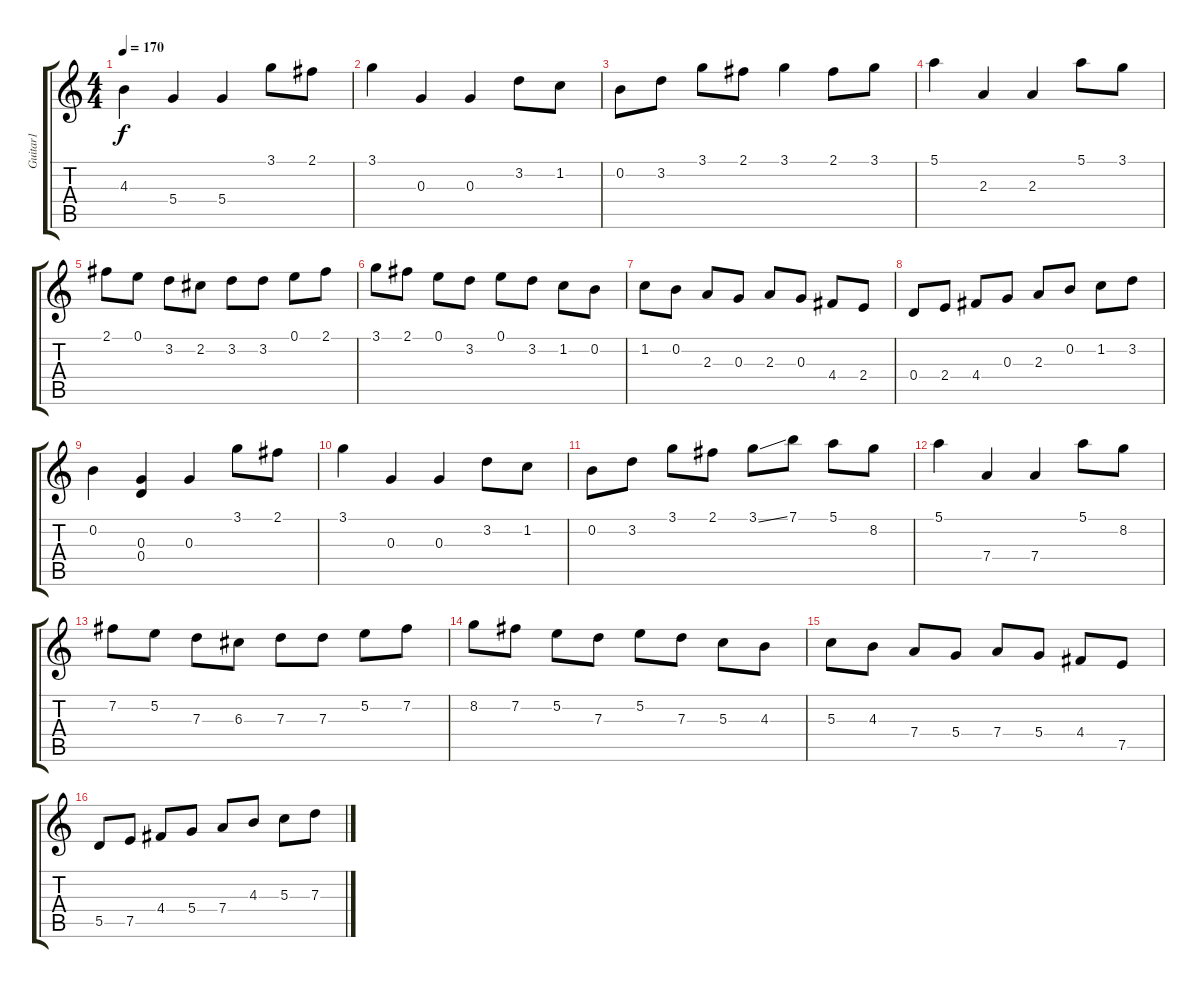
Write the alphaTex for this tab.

\track ("Guitar1" "Guitar1") {instrument overdrivenguitar}
\staff {score tabs}
\tuning (E4 B3 G3 D3 A2 E2) {hide}
\ts (4 4)
\tempo 170
\clef g2
\ks c
4.3.4{dy f} 5.4.4 5.4.4 3.1.8 2.1.8 |
3.1.4 0.3.4 0.3.4 3.2.8 1.2.8 |
0.2.8 3.2.8 3.1.8 2.1.8 3.1.4 2.1.8 3.1.8 |
5.1.4 2.3.4 2.3.4 5.1.8 3.1.8 |
2.1.8 0.1.8 3.2.8 2.2.8 3.2.8 3.2.8 0.1.8 2.1.8 |
3.1.8 2.1.8 0.1.8 3.2.8 0.1.8 3.2.8 1.2.8 0.2.8 |
1.2.8 0.2.8 2.3.8 0.3.8 2.3.8 0.3.8 4.4.8 2.4.8 |
0.4.8 2.4.8 4.4.8 0.3.8 2.3.8 0.2.8 1.2.8 3.2.8 |
0.2.4 (0.3 0.4).4 0.3.4 3.1.8 2.1.8 |
3.1.4 0.3.4 0.3.4 3.2.8 1.2.8 |
0.2.8 3.2.8 3.1.8 2.1.8 3.1{ss}.8 7.1.8 5.1.8 8.2.8 |
5.1.4 7.4.4 7.4.4 5.1.8 8.2.8 |
7.2.8 5.2.8 7.3.8 6.3.8 7.3.8 7.3.8 5.2.8 7.2.8 |
8.2.8 7.2.8 5.2.8 7.3.8 5.2.8 7.3.8 5.3.8 4.3.8 |
5.3.8 4.3.8 7.4.8 5.4.8 7.4.8 5.4.8 4.4.8 7.5.8 |
5.5.8 7.5.8 4.4.8 5.4.8 7.4.8 4.3.8 5.3.8 7.3.8
